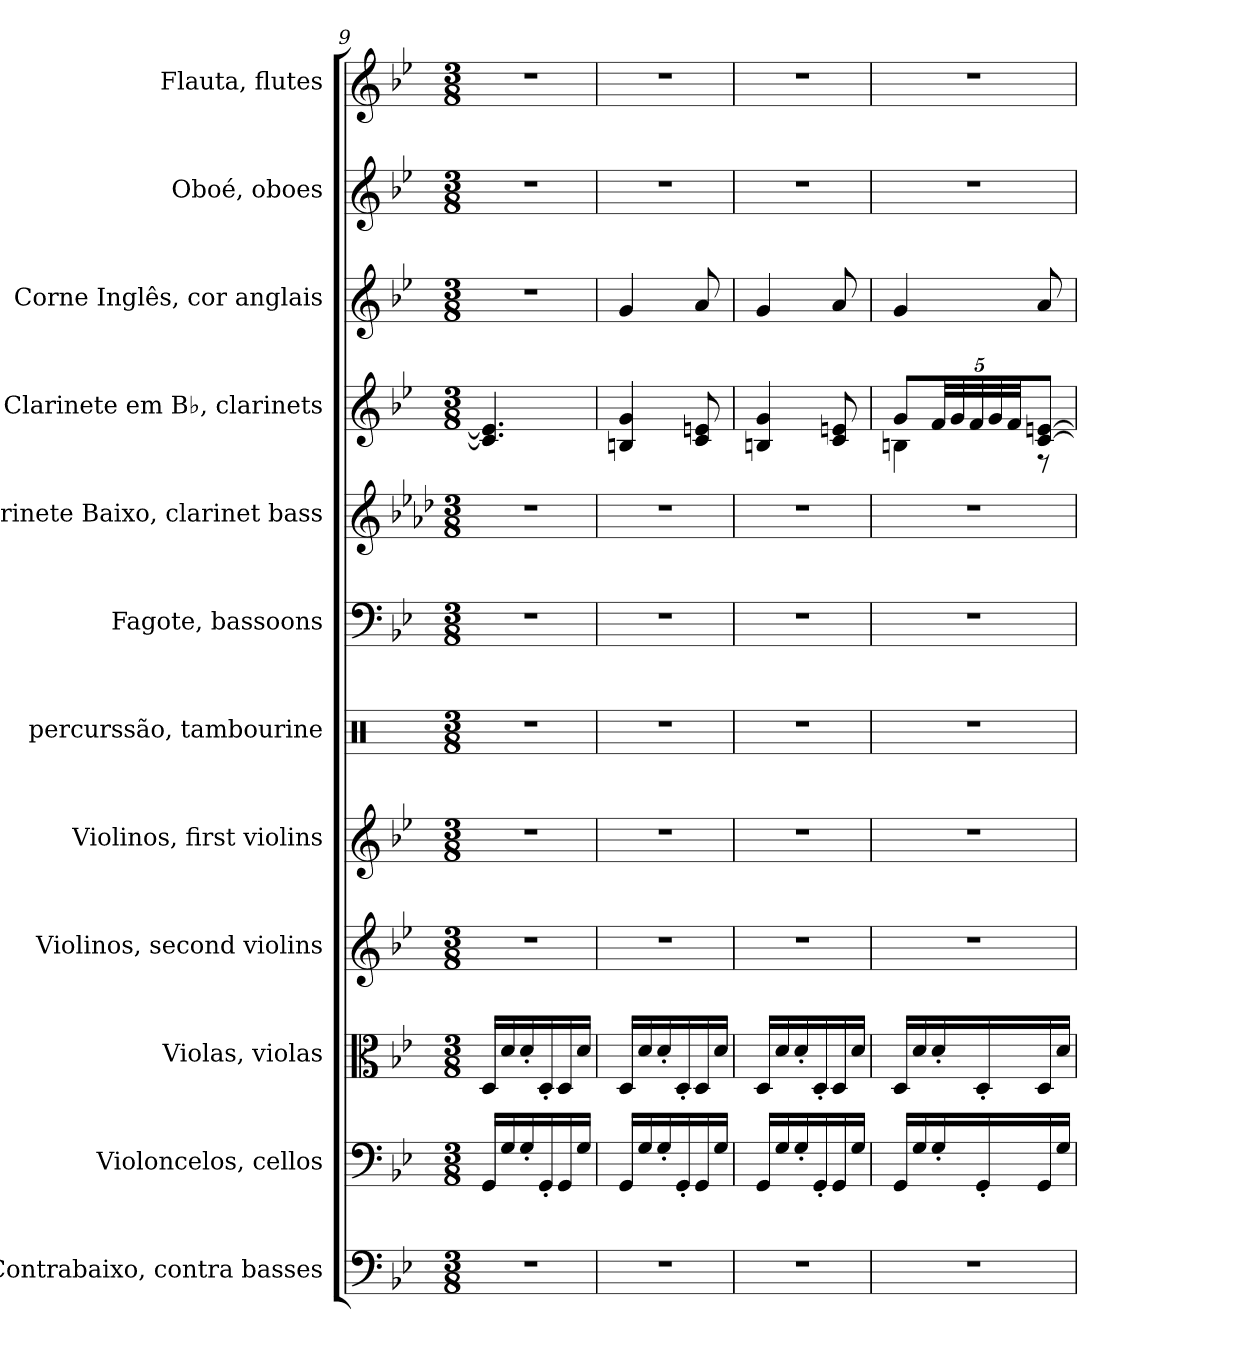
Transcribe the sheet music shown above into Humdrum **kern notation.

**kern	**kern	**kern	**kern	**kern	**kern	**kern	**kern	**kern	**kern	**kern	**kern
*part12	*part11	*part10	*part9	*part8	*part7	*part6	*part5	*part4	*part3	*part2	*part1
*staff12	*staff11	*staff10	*staff9	*staff8	*staff7	*staff6	*staff5	*staff4	*staff3	*staff2	*staff1
*I"Contrabaixo, contra basses	*I"Violoncelos, cellos	*I"Violas, violas	*I"Violinos, second violins	*I"Violinos, first violins	*I"percurssão, tambourine	*I"Fagote, bassoons	*I"Clarinete Baixo, clarinet  bass	*I"Clarinete em B♭, clarinets	*I"Corne Inglês, cor anglais	*I"Oboé, oboes	*I"Flauta, flutes
*I'Cb.	*I'Vcs.	*I'Vla.	*I'Vno.	*I'Vno.	*I'Perc.	*I'Fg.	*I'Cl. B.	*I'Cl. B♭	*I'C. I.	*I'Ob.	*I'Fl.
*clefF4	*clefF4	*clefC3	*clefG2	*clefG2	*clefX	*clefF4	*clefG2	*clefG2	*clefG2	*clefG2	*clefG2
*ITrd7c12	*	*	*	*	*	*	*ITrd8c14	*ITrd1c2	*ITrd4c7	*	*
*k[b-e-]	*k[b-e-]	*k[b-e-]	*k[b-e-]	*k[b-e-]	*k[]	*k[b-e-]	*k[b-e-a-d-]	*k[b-e-a-d-]	*k[b-e-a-]	*k[b-e-]	*k[b-e-]
*M3/8	*M3/8	*M3/8	*M3/8	*M3/8	*M3/8	*M3/8	*M3/8	*M3/8	*M3/8	*M3/8	*M3/8
=9	=9	=9	=9	=9	=9	=9	=9	=9	=9	=9	=9
4.r	16GG/LL	16D/LL	4.r	4.r	4.r	4.r	4.r	4.B-/] 4.d/]	4.r	4.r	4.r
.	16G/	16d/	.	.	.	.	.	.	.	.	.
.	16G'/	16d'/	.	.	.	.	.	.	.	.	.
.	16GG'/	16D'/	.	.	.	.	.	.	.	.	.
.	16GG/	16D/	.	.	.	.	.	.	.	.	.
.	16G/JJ	16d/JJ	.	.	.	.	.	.	.	.	.
=10	=10	=10	=10	=10	=10	=10	=10	=10	=10	=10	=10
4.r	16GG/LL	16D/LL	4.r	4.r	4.r	4.r	4.r	4An/ 4f/	4c/	4.r	4.r
.	16G/	16d/	.	.	.	.	.	.	.	.	.
.	16G'/	16d'/	.	.	.	.	.	.	.	.	.
.	16GG'/	16D'/	.	.	.	.	.	.	.	.	.
.	16GG/	16D/	.	.	.	.	.	8B-/ 8dn/	8d/	.	.
.	16G/JJ	16d/JJ	.	.	.	.	.	.	.	.	.
=11	=11	=11	=11	=11	=11	=11	=11	=11	=11	=11	=11
4.r	16GG/LL	16D/LL	4.r	4.r	4.r	4.r	4.r	4An/ 4f/	4c/	4.r	4.r
.	16G/	16d/	.	.	.	.	.	.	.	.	.
.	16G'/	16d'/	.	.	.	.	.	.	.	.	.
.	16GG'/	16D'/	.	.	.	.	.	.	.	.	.
.	16GG/	16D/	.	.	.	.	.	8B-/ 8dn/	8d/	.	.
.	16G/JJ	16d/JJ	.	.	.	.	.	.	.	.	.
!!LO:PB:g=z
=12	=12	=12	=12	=12	=12	=12	=12	=12	=12	=12	=12
*	*	*	*	*	*	*	*	*^	*	*	*
4.r	16GG/LL	16D/LL	4.r	4.r	4.r	4.r	4.r	8f/L	4An\	4c/	4.r	4.r
.	16G/	16d/	.	.	.	.	.	.	.	.	.	.
*	*	*	*	*	*	*	*	*Xbrackettup	*	*	*	*
.	16G'/	16d'/	.	.	.	.	.	40e-/LL	.	.	.	.
.	.	.	.	.	.	.	.	40f/	.	.	.	.
.	.	.	.	.	.	.	.	40e-/	.	.	.	.
.	16GG'/	16D'/	.	.	.	.	.	.	.	.	.	.
.	.	.	.	.	.	.	.	40f/	.	.	.	.
.	.	.	.	.	.	.	.	40e-/JJ	.	.	.	.
.	16GG/	16D/	.	.	.	.	.	[8B-/ [8dn/J	8r	8d/	.	.
.	16G/JJ	16d/JJ	.	.	.	.	.	.	.	.	.	.
*	*	*	*	*	*	*	*	*v	*v	*	*	*
=	=	=	=	=	=	=	=	=	=	=	=
*-	*-	*-	*-	*-	*-	*-	*-	*-	*-	*-	*-
